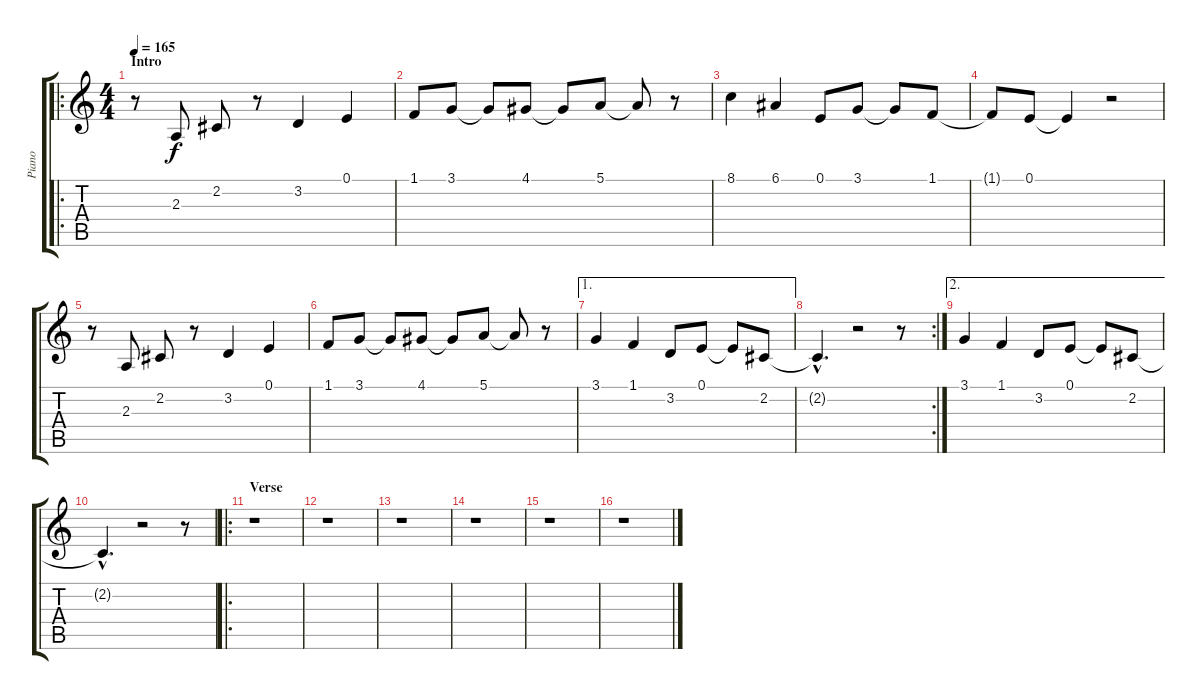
\track ("Piano" "Piano") {instrument acousticgrandpiano}
\staff {score tabs}
\tuning (E4 B3 G3 D3 A2 E2) {hide}
\ro
\ts (4 4)
\section ("" "Intro")
\tempo 165
\clef g2
\ks c
r.8{dy f instrument acousticgrandpiano} 2.3.8 2.2.8 r.8 3.2.4 0.1.4 |
1.1.8 3.1.8 3.1{t}.8 4.1.8 4.1{t}.8 5.1.8 5.1{t}.8 r.8 |
8.1.4 6.1.4 0.1.8 3.1.8 3.1{t}.8 1.1.8 |
1.1{t}.8 0.1.8 0.1{t}.4 r.2 |
r.8 2.3.8 2.2.8 r.8 3.2.4 0.1.4 |
1.1.8 3.1.8 3.1{t}.8 4.1.8 4.1{t}.8 5.1.8 5.1{t}.8 r.8 |
\ae 1
3.1.4 1.1.4 3.2.8 0.1.8 0.1{t}.8 2.2.8 |
\rc 2
2.2{hac t}.4{d} r.2 r.8 |
\ae 2
3.1.4 1.1.4 3.2.8 0.1.8 0.1{t}.8 2.2.8 |
2.2{hac t}.4{d} r.2 r.8 |
\ro
\section ("" "Verse")
r.1 |
r.1 |
r.1 |
r.1 |
r.1 |
r.1
